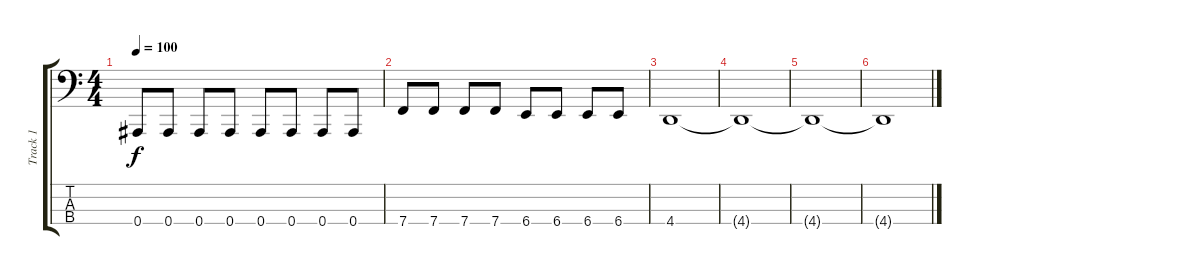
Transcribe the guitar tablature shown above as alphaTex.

\track ("Track 1" "Track 1") {instrument electricbasspick}
\staff {score tabs}
\tuning (Eb2 Bb1 F1 Bb0) {hide}
\ts (4 4)
\tempo 100
\clef f4
\ks c
0.4.8{dy f} 0.4.8 0.4.8 0.4.8 0.4.8 0.4.8 0.4.8 0.4.8 |
7.4.8 7.4.8 7.4.8 7.4.8 6.4.8 6.4.8 6.4.8 6.4.8 |
4.4.1 |
4.4{t}.1 |
4.4{t}.1 |
4.4{t}.1
